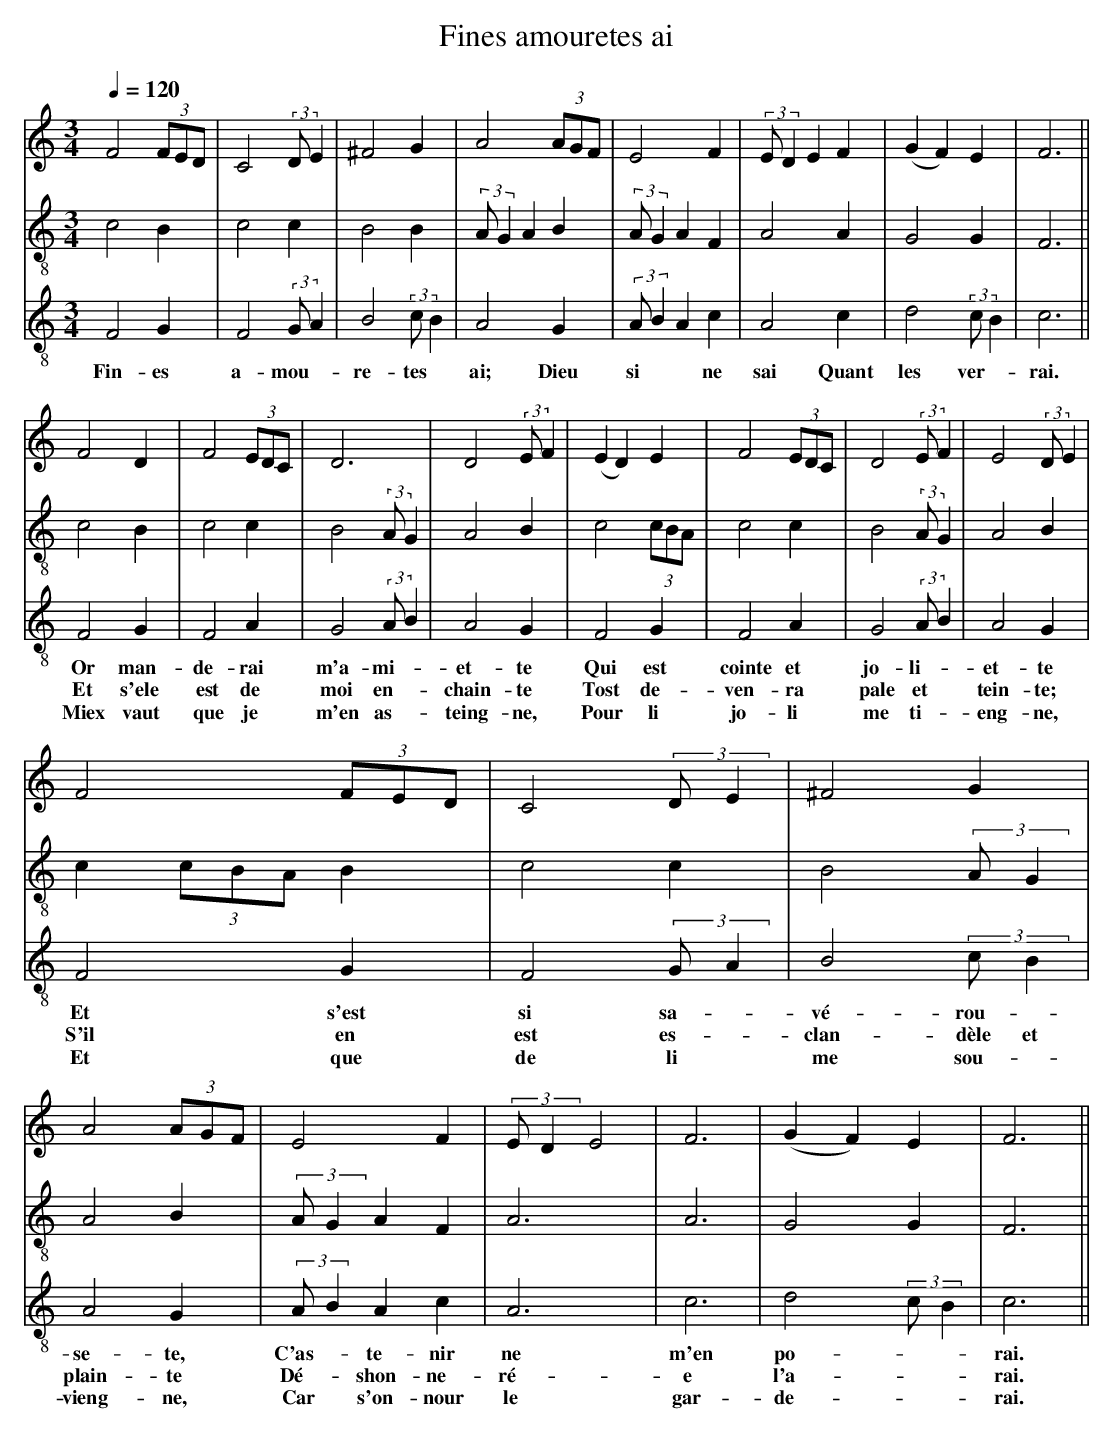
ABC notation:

X:1
T:Fines amouretes ai
M:3/4
L:1/4
Q:1/4=120
K:D dorian
V:1 clef=treble
V:2 clef=treble-8 middle=B,
V:3 clef=treble-8 middle=B,
[V:1] F2 (3F/E/D/| C2  (3:2:2D/E  |^F2        G   |      A2    (3A/G/F/|      E2      F |(3:2:2E/DE  F  |(GF)      E    | F3 ||
[V:2] C2   B,    | C2        C    | B,2       B,  |(3:2:2A,/G,A, B,    |(3:2:2A,/G,A, F,|      A,2   A, | G,2      G,   | F,3||
[V:3] F,2  G,    | F,2 (3:2:2G,/A,| B,2 (3:2:2C/B,|      A,2     G,    |(3:2:2A,/B,A, C |      A,2   C  | D2  (3:2:2C/B,| C3 ||
w:    Fin- es      a-        mou-*  re-       tes*       ai;    Dieu          si**    ne       sai Quant les      ver-*  rai.
[V:1] F2  D | F2    (3E/D/C/ | D3             | D2 (3:2:2E/F |(ED)  E       | F2 (3E/D/C/| D2  (3:2:2E/F  | E2 (3:2:2D/E  |
[V:2] C2  B,| C2      C      | B,2 (3:2:2A,/G,| A,2      B,  | C2 (3C/B,/A,/| C2   C     | B,2 (3:2:2A,/G,| A,2      B,   |
[V:3] F,2 G,| F,2     A,     | G,2 (3:2:2A,/B,| A,2      G,  | F,2  G,      | F,2  A,    | G,2 (3:2:2A,/B,| A,2      G,   |
w:    Or man- de-    rai       m'a-     mi-*    et-      te    Qui  est     cointe et      jo-       li-*   et-      te
w:    Et s'ele est   de        moi      en-*  chain-     te    Tost de-       ven- ra      pale      et*    tein-    te;
w:  Miex vaut que    je        m'en     as-*  teing-     ne,   Pour li        jo-  li      me        ti-*   eng-     ne,
[V:1]  F2         (3F/E/D/| C2  (3:2:2D/E  |^F2        G    | A2 (3A/G/F/| E2            F |(3:2:2E/D E2 | F3  |(GF)      E   | F3  ||
[V:2]  C (3C/B,/A,/ B,    | C2        C    | B,2 (3:2:2A,/G,| A,2  B,    |(3:2:2A,/G, A, F,|      A,3    | A,3 | G,2      G,  | F,3 ||
[V:3]  F,2          G,    | F,2 (3:2:2G,/A,| B,2 (3:2:2C/B, | A,2  G,    |(3:2:2A,/B, A, C |      A,3    | C3  | D2 (3:2:2C/B,| C3  ||
w:     Et          s'est    si       sa-*    vé-    rou-*     se-  te,     C'as-*    te-nir       ne      m'en   po-**          rai.
w:     S'il         en      est      es-*   clan-   dèle et   plain-te      Dé-*    shon-ne-      ré-      e     l'a-**         rai.
w:     Et          que      de       li*     me     sou-*     vieng-ne,     Car*    s'on-nour     le      gar-   de-**          rai.
